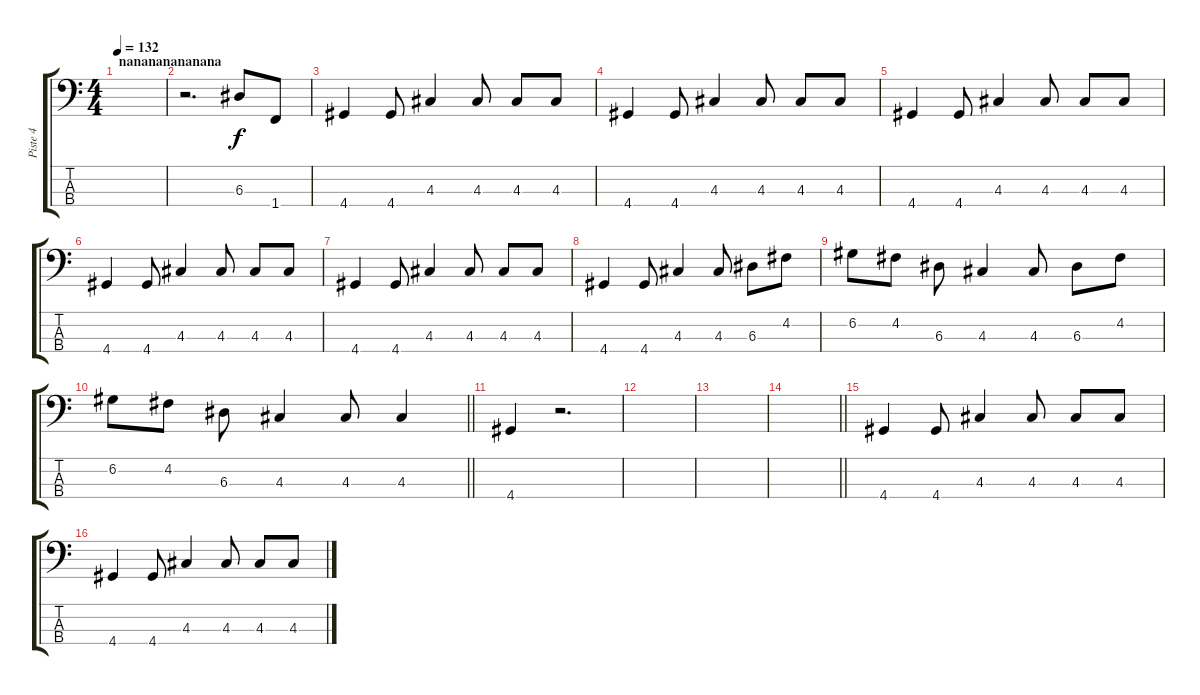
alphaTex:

\track ("Piste 4" "Piste 4") {instrument electricbassfinger}
\staff {score tabs}
\tuning (G2 D2 A1 E1) {hide}
\ts (4 4)
\section ("" "nanananananana")
\tempo 132
\clef f4
\ks c
|
r.2{d} 6.3.8 1.4.8 |
4.4.4 4.4.8 4.3.4 4.3.8 4.3.8 4.3.8 |
4.4.4 4.4.8 4.3.4 4.3.8 4.3.8 4.3.8 |
4.4.4 4.4.8 4.3.4 4.3.8 4.3.8 4.3.8 |
4.4.4 4.4.8 4.3.4 4.3.8 4.3.8 4.3.8 |
4.4.4 4.4.8 4.3.4 4.3.8 4.3.8 4.3.8 |
4.4.4 4.4.8 4.3.4 4.3.8 6.3.8 4.2.8 |
6.2.8 4.2.8 6.3.8 4.3.4 4.3.8 6.3.8 4.2.8 |
\barLineRight lightlight
6.2.8 4.2.8 6.3.8 4.3.4 4.3.8 4.3.4 |
4.4.4 r.2{d} |
|
|
\barLineRight lightlight
|
4.4.4 4.4.8 4.3.4 4.3.8 4.3.8 4.3.8 |
4.4.4 4.4.8 4.3.4 4.3.8 4.3.8 4.3.8
